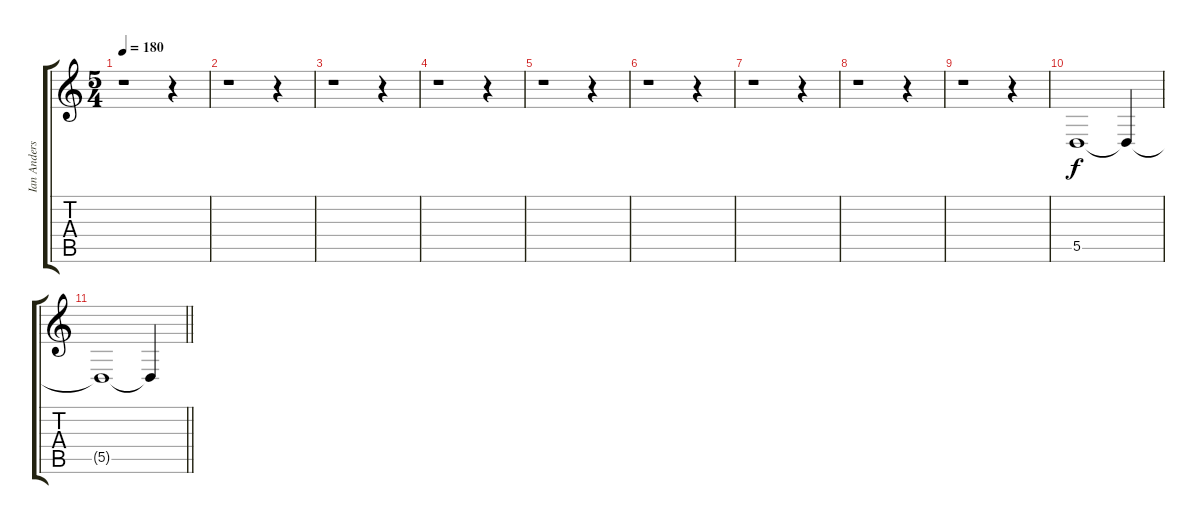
\track ("Ian Anderson (flute/sax)" "Ian Anders") {instrument flute}
\staff {score tabs}
\tuning (E4 B3 G3 D3 A2 E2) {hide}
\ts (5 4)
\tempo 180
\clef g2
\ks c
r.1{dy f} r.4 |
r.1 r.4 |
r.1 r.4 |
r.1 r.4 |
r.1 r.4 |
r.1 r.4 |
r.1 r.4 |
r.1 r.4 |
r.1 r.4 |
5.5.1{balance 13 instrument altosax} 5.5{t}.4 |
\barLineRight lightlight
5.5{t}.1 5.5{t}.4
